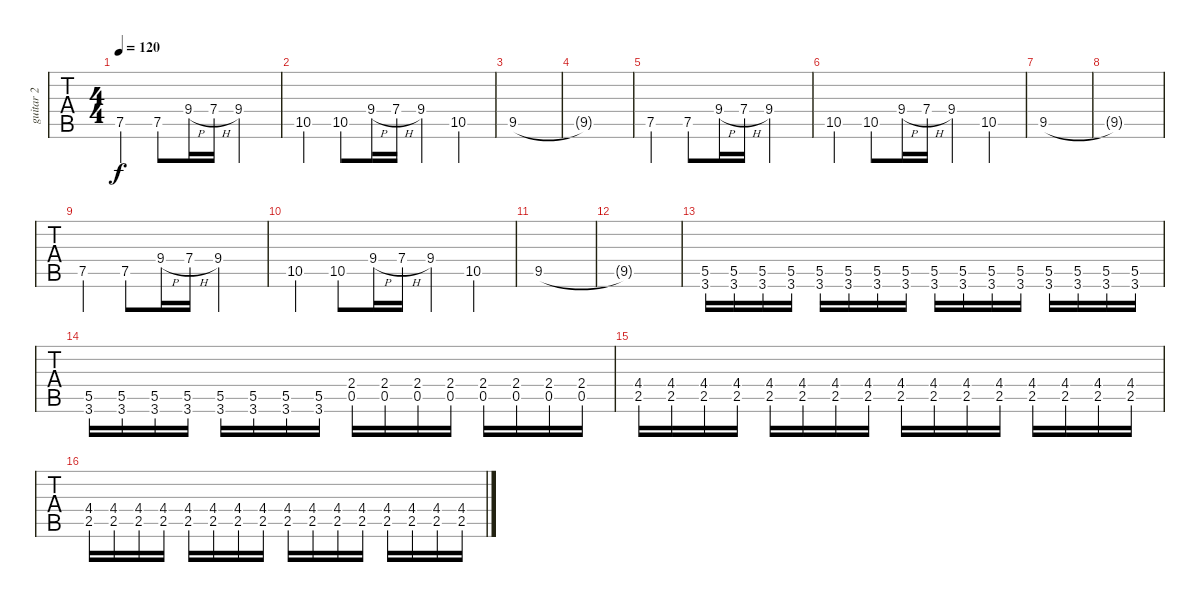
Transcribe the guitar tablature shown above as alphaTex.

\track ("guitar 2" "guitar 2") {instrument distortionguitar}
\staff {tabs}
\tuning (D4 A3 F3 C3 G2 D2) {hide}
\ts (4 4)
\tempo 120
\clef g2
\ks eminor
7.5.4{dy f} 7.5.8 9.4{h}.16 7.4{h}.16 9.4.2 |
10.5.4 10.5.8 9.4{h}.16 7.4{h}.16 9.4.4 10.5.4 |
9.5.1 |
9.5{t}.1 |
7.5.4 7.5.8 9.4{h}.16 7.4{h}.16 9.4.2 |
10.5.4 10.5.8 9.4{h}.16 7.4{h}.16 9.4.4 10.5.4 |
9.5.1 |
9.5{t}.1 |
7.5.4 7.5.8 9.4{h}.16 7.4{h}.16 9.4.2 |
10.5.4 10.5.8 9.4{h}.16 7.4{h}.16 9.4.4 10.5.4 |
9.5.1 |
9.5{t}.1 |
(5.5 3.6).16 (5.5 3.6).16 (5.5 3.6).16 (5.5 3.6).16 (5.5 3.6).16 (5.5 3.6).16 (5.5 3.6).16 (5.5 3.6).16 (5.5 3.6).16 (5.5 3.6).16 (5.5 3.6).16 (5.5 3.6).16 (5.5 3.6).16 (5.5 3.6).16 (5.5 3.6).16 (5.5 3.6).16 |
(5.5 3.6).16 (5.5 3.6).16 (5.5 3.6).16 (5.5 3.6).16 (5.5 3.6).16 (5.5 3.6).16 (5.5 3.6).16 (5.5 3.6).16 (2.4 0.5).16 (2.4 0.5).16 (2.4 0.5).16 (2.4 0.5).16 (2.4 0.5).16 (2.4 0.5).16 (2.4 0.5).16 (2.4 0.5).16 |
(4.4 2.5).16 (4.4 2.5).16 (4.4 2.5).16 (4.4 2.5).16 (4.4 2.5).16 (4.4 2.5).16 (4.4 2.5).16 (4.4 2.5).16 (4.4 2.5).16 (4.4 2.5).16 (4.4 2.5).16 (4.4 2.5).16 (4.4 2.5).16 (4.4 2.5).16 (4.4 2.5).16 (4.4 2.5).16 |
(4.4 2.5).16 (4.4 2.5).16 (4.4 2.5).16 (4.4 2.5).16 (4.4 2.5).16 (4.4 2.5).16 (4.4 2.5).16 (4.4 2.5).16 (4.4 2.5).16 (4.4 2.5).16 (4.4 2.5).16 (4.4 2.5).16 (4.4 2.5).16 (4.4 2.5).16 (4.4 2.5).16 (4.4 2.5).16
